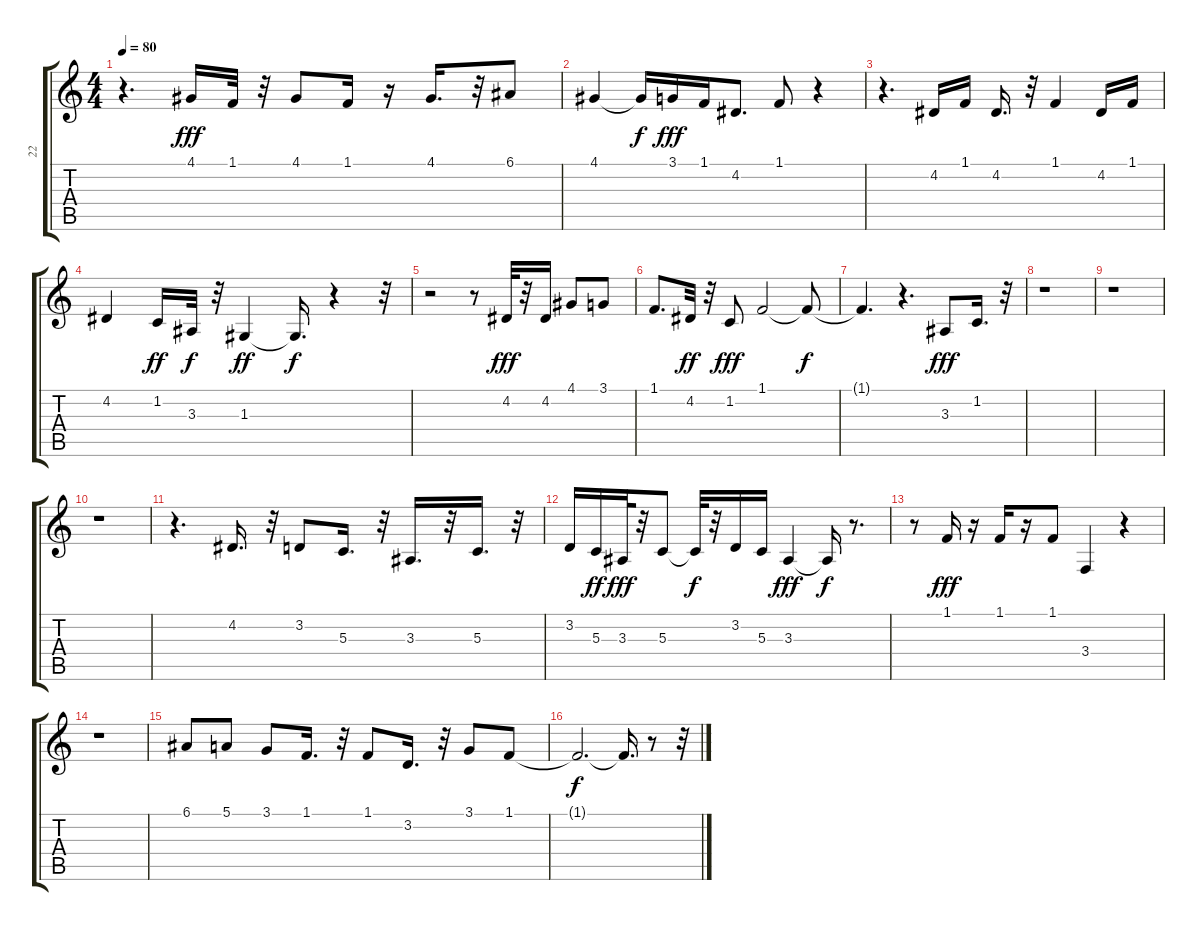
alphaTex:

\track ("22" "22") {instrument accordion}
\staff {score tabs}
\tuning (E4 B3 G3 D3 A2 E2) {hide}
\ts (4 4)
\tempo 80
\clef g2
\ks c
r.4{d dy f} 4.1.16{dy fff} 1.1.32 r.32 4.1.8 1.1.16 r.16 4.1.16{d} r.32 6.1.8 |
4.1.4 4.1{t}.16{dy f} 3.1.16{dy fff} 1.1.16 4.2.8{d} 1.1.8 r.4 |
r.4{d} 4.2.16 1.1.16 4.2.16{d} r.32 1.1.4 4.2.16 1.1.16 |
4.2.4 1.2.16{dy ff} 3.3.32{dy f} r.32 1.3.4{dy ff} 1.3{t}.16{d dy f} r.4 r.32 |
r.2 r.8 4.2.32{dy fff} r.32 4.2.16 4.1.8 3.1.8 |
1.1.8{d} 4.2.32{dy ff} r.32 1.2.8{dy fff} 1.1.2 1.1{t}.8{dy f} |
1.1{t}.4{d} r.4{d} 3.3.8{dy fff} 1.2.16{d} r.32 |
r.1 |
r.1 |
r.1 |
r.4{d} 4.2.16{d} r.32 3.2.8 5.3.16{d} r.32 3.3.16{d} r.32 5.3.16{d} r.32 |
3.2.16 5.3.16{dy ff} 3.3.32{dy fff} r.32 5.3.8 5.3{t}.32{dy f} r.32 3.2.16 5.3.16 3.3.4{dy fff} 3.3{t}.16{dy f} r.8{d} |
r.8 1.1.16{dy fff} r.16 1.1.16 r.16 1.1.8 3.4.4 r.4 |
r.1 |
6.1.8 5.1.8 3.1.8 1.1.16{d} r.32 1.1.8 3.2.16{d} r.32 3.1.8 1.1.8 |
1.1{t}.2{d dy f} 1.1{t}.16{d} r.8 r.32
